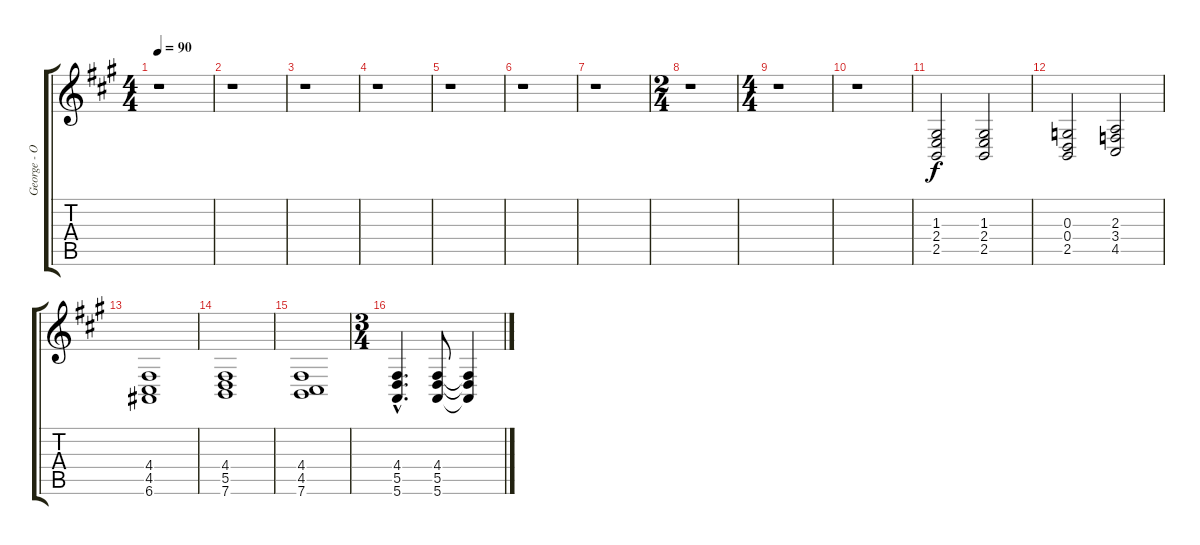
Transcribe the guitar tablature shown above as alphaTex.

\track ("George - Organ Bass" "George - O") {instrument drawbarorgan}
\staff {score tabs}
\tuning (E4 B3 G3 D3 A2 E2) {hide}
\ts (4 4)
\tempo 90
\clef g2
\ks a
r.1{dy f} |
r.1 |
r.1 |
r.1 |
r.1 |
r.1 |
r.1 |
\ts (2 4)
r.1 |
\ts (4 4)
r.1 |
r.1 |
(1.3 2.4 2.5).2 (1.3 2.4 2.5).2 |
(0.3 0.4 2.5).2 (2.3 3.4 4.5).2 |
(4.4 4.5 6.6).1 |
(4.4 5.5 7.6).1 |
(4.4 4.5 7.6).1 |
\ts (3 4)
(4.4{hac} 5.5{hac} 5.6{hac}).4{d} (4.4 5.5 5.6).8 (4.4{t} 5.5{t} 5.6{t}).4
